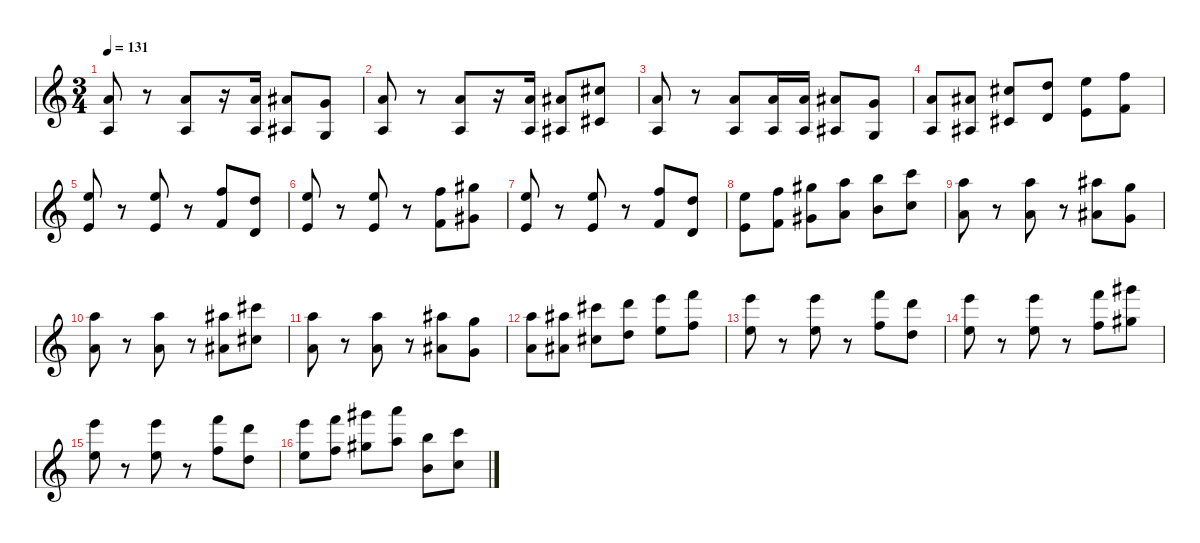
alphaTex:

\defaultSystemsLayout 4
\hideDynamics
\bracketExtendMode nobrackets
\singleTrackTrackNamePolicy hidden
\multiTrackTrackNamePolicy hidden
\otherSystemsTrackNameOrientation horizontal
\track ("Keyboards 2" "vln.") {defaultSystemsLayout 4 instrument stringensemble1}
\staff {score}
\tuning (E4 B3 G3 D3 A2 E2 A1)
\ts (3 4)
\tempo 131
\clef g2
\ks c
(5.1 2.3).8{dy mf beam Up} r.8{beam Up} (5.1 2.3).8{beam Up} r.16{beam Up} (5.1 2.3).16{beam Up} (6.1{acc #} 3.3{acc #}).8{beam Up} (3.1 0.3).8{beam Up} |
(5.1 2.3).8{beam Up} r.8{beam Up} (5.1 2.3).8{beam Up} r.16{beam Up} (5.1 2.3).16{beam Up} (6.1{acc #} 3.3{acc #}).8{beam Up} (9.1{acc #} 6.3{acc #}).8{beam Up} |
(5.1 2.3).8{beam Up} r.8{beam Up} (5.1 2.3).8{beam Up} (5.1 2.3).16{beam Up} (5.1 2.3).16{beam Up} (6.1{acc #} 3.3{acc #}).8{beam Up} (3.1 0.3).8{beam Up} |
(5.1 2.3).8{beam Up} (6.1{acc #} 3.3{acc #}).8{beam Up} (9.1{acc #} 6.3{acc #}).8{beam Up} (10.1 7.3).8{beam Up} (12.1 9.3).8{beam Down} (13.1 10.3).8{beam Down} |
(12.1 9.3).8{beam Up} r.8{beam Up} (12.1 9.3).8{beam Up} r.8{beam Up} (13.1 10.3).8{beam Up} (10.1 7.3).8{beam Up} |
(12.1 9.3).8{beam Up} r.8{beam Up} (12.1 9.3).8{beam Up} r.8{beam Up} (13.1 10.3).8{beam Down} (16.1{acc #} 13.3{acc #}).8{beam Down} |
(12.1 9.3).8{beam Up} r.8{beam Up} (12.1 9.3).8{beam Up} r.8{beam Up} (13.1 10.3).8{beam Up} (10.1 7.3).8{beam Up} |
(12.1 9.3).8{beam Down} (13.1 10.3).8{beam Down} (16.1{acc #} 13.3{acc #}).8{beam Down} (17.1 14.3).8{beam Down} (19.1 16.3).8{beam Down} (20.1 17.3).8{beam Down} |
(17.1 14.3).8{beam Down} r.8{beam Down} (17.1 14.3).8{beam Down} r.8{beam Down} (18.1{acc #} 15.3{acc #}).8{beam Down} (15.1 12.3).8{beam Down} |
(17.1 14.3).8{beam Down} r.8{beam Down} (17.1 14.3).8{beam Down} r.8{beam Down} (18.1{acc #} 15.3{acc #}).8{beam Down} (21.1{acc #} 18.3{acc #}).8{beam Down} |
(17.1 14.3).8{beam Down} r.8{beam Down} (17.1 14.3).8{beam Down} r.8{beam Down} (18.1{acc #} 15.3{acc #}).8{beam Down} (15.1 12.3).8{beam Down} |
(17.1 14.3).8{beam Down} (18.1{acc #} 15.3{acc #}).8{beam Down} (21.1{acc #} 18.3{acc #}).8{beam Down} (22.1 19.3).8{beam Down} (24.1 21.3).8{beam Down} (25.1 22.3).8{beam Down} |
(24.1 21.3).8{dy f beam Down} r.8{beam Down} (24.1 21.3).8{beam Down} r.8{beam Down} (25.1 22.3).8{beam Down} (22.1 19.3).8{beam Down} |
(24.1 21.3).8{beam Down} r.8{beam Down} (24.1 21.3).8{beam Down} r.8{beam Down} (25.1 22.3).8{beam Down} (28.1{acc #} 25.3{acc #}).8{beam Down} |
(24.1 21.3).8{beam Down} r.8{beam Down} (24.1 21.3).8{beam Down} r.8{beam Down} (25.1 22.3).8{beam Down} (22.1 19.3).8{beam Down} |
(24.1 21.3).8{beam Down} (25.1 22.3).8{beam Down} (28.1{acc #} 25.3{acc #}).8{beam Down} (29.1 26.3).8{beam Down} (19.1 16.3).8{beam Down} (20.1 17.3).8{beam Down}
